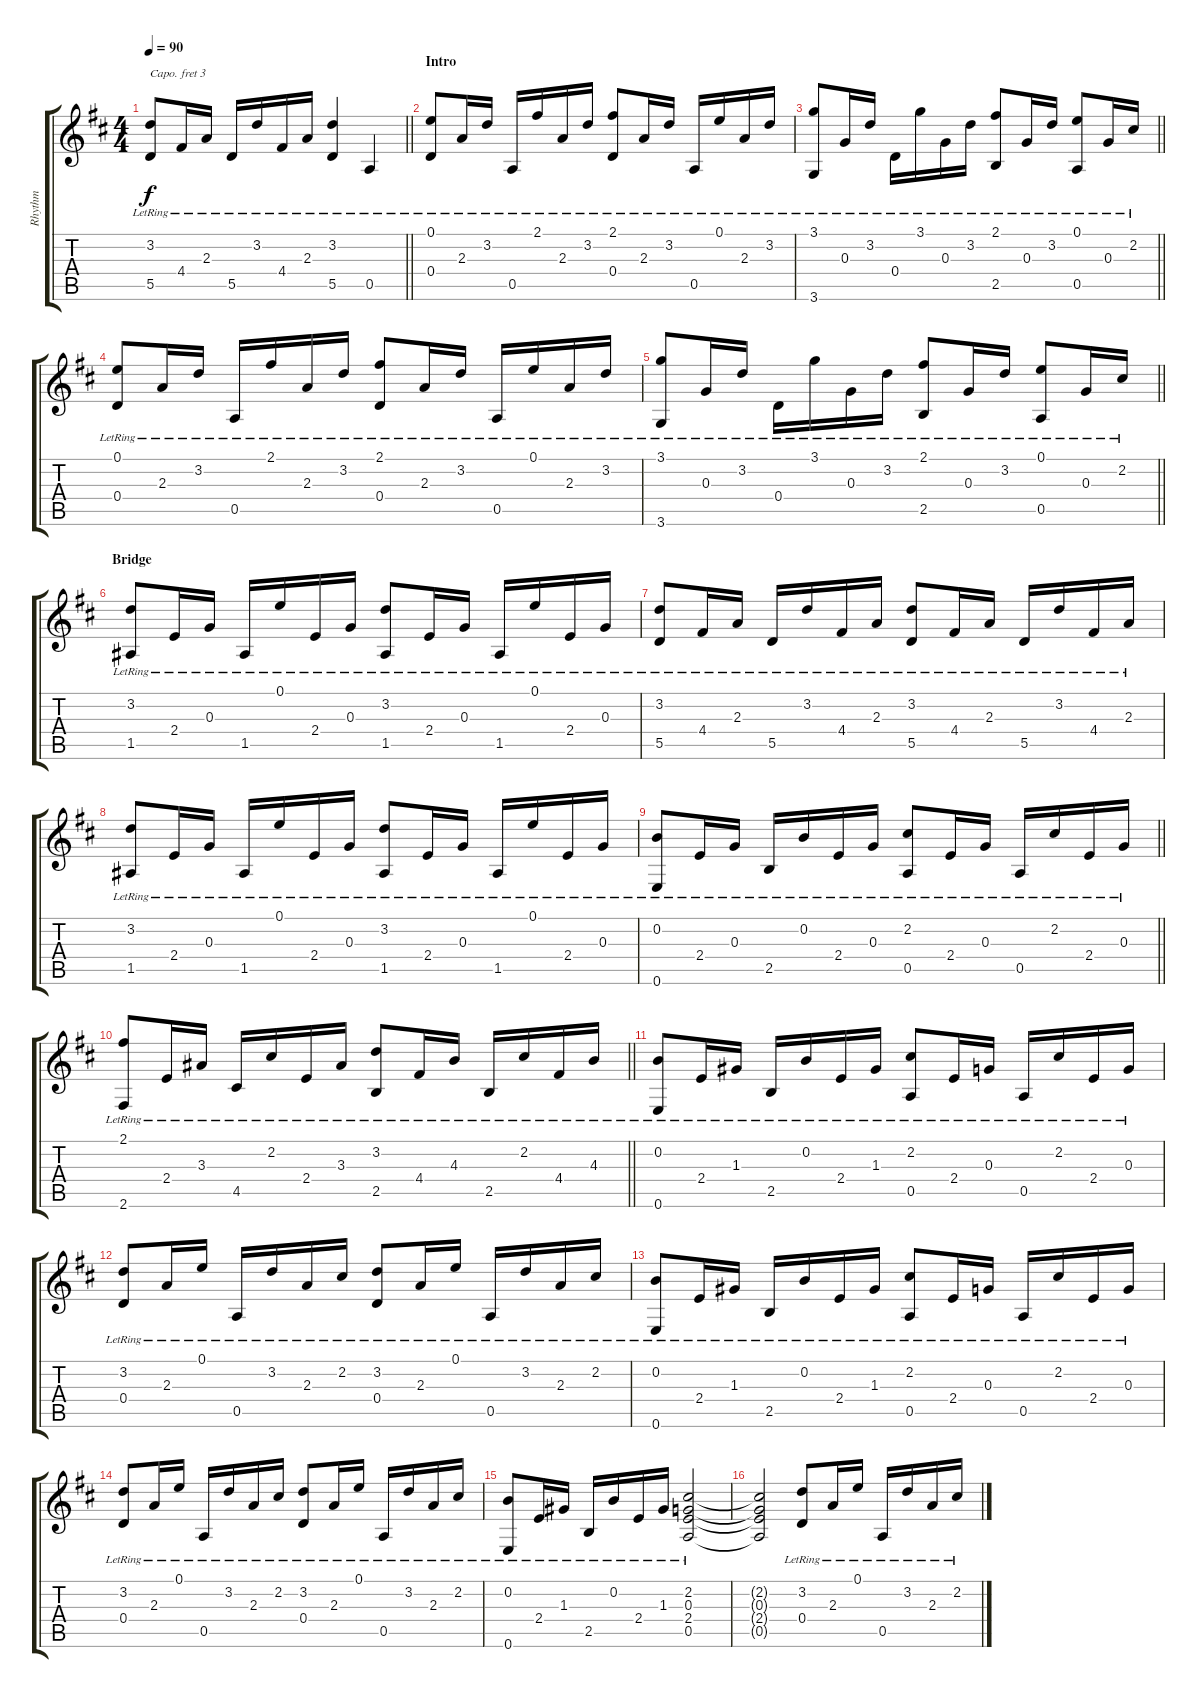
\track ("Rhythm" "Rhythm") {mute instrument acousticguitarsteel}
\staff {score tabs}
\capo 3
\tuning (Db4 Ab3 E3 B2 Gb2 Db2) {hide}
\ts (4 4)
\tempo 90
\clef g2
\barLineRight lightlight
\ks d
(3.2{lr} 5.5{lr}).8{dy f} 4.4{lr}.16 2.3{lr}.16 5.5{lr}.16 3.2{lr}.16 4.4{lr}.16 2.3{lr}.16 (3.2{lr} 5.5{lr}).4 0.5{lr}.4 |
\section ("" "Intro")
(0.1{lr} 0.4{lr}).8 2.3{lr}.16 3.2{lr}.16 0.5{lr}.16 2.1{lr}.16 2.3{lr}.16 3.2{lr}.16 (2.1{lr} 0.4{lr}).8 2.3{lr}.16 3.2{lr}.16 0.5{lr}.16 0.1{lr}.16 2.3{lr}.16 3.2{lr}.16 |
\barLineRight lightlight
(3.1{lr} 3.6{lr}).8 0.3{lr}.16 3.2{lr}.16 0.4{lr}.16 3.1{lr}.16 0.3{lr}.16 3.2{lr}.16 (2.1{lr} 2.5{lr}).8 0.3{lr}.16 3.2{lr}.16 (0.1{lr} 0.5{lr}).8 0.3{lr}.16 2.2{lr}.16 |
(0.1{lr} 0.4{lr}).8 2.3{lr}.16 3.2{lr}.16 0.5{lr}.16 2.1{lr}.16 2.3{lr}.16 3.2{lr}.16 (2.1{lr} 0.4{lr}).8 2.3{lr}.16 3.2{lr}.16 0.5{lr}.16 0.1{lr}.16 2.3{lr}.16 3.2{lr}.16 |
\barLineRight lightlight
(3.1{lr} 3.6{lr}).8 0.3{lr}.16 3.2{lr}.16 0.4{lr}.16 3.1{lr}.16 0.3{lr}.16 3.2{lr}.16 (2.1{lr} 2.5{lr}).8 0.3{lr}.16 3.2{lr}.16 (0.1{lr} 0.5{lr}).8 0.3{lr}.16 2.2{lr}.16 |
\section ("" "Bridge")
(3.2{lr} 1.5{lr}).8 2.4{lr}.16 0.3{lr}.16 1.5{lr}.16 0.1{lr}.16 2.4{lr}.16 0.3{lr}.16 (3.2{lr} 1.5{lr}).8 2.4{lr}.16 0.3{lr}.16 1.5{lr}.16 0.1{lr}.16 2.4{lr}.16 0.3{lr}.16 |
(3.2{lr} 5.5{lr}).8 4.4{lr}.16 2.3{lr}.16 5.5{lr}.16 3.2{lr}.16 4.4{lr}.16 2.3{lr}.16 (3.2{lr} 5.5{lr}).8 4.4{lr}.16 2.3{lr}.16 5.5{lr}.16 3.2{lr}.16 4.4{lr}.16 2.3{lr}.16 |
(3.2{lr} 1.5{lr}).8 2.4{lr}.16 0.3{lr}.16 1.5{lr}.16 0.1{lr}.16 2.4{lr}.16 0.3{lr}.16 (3.2{lr} 1.5{lr}).8 2.4{lr}.16 0.3{lr}.16 1.5{lr}.16 0.1{lr}.16 2.4{lr}.16 0.3{lr}.16 |
\barLineRight lightlight
(0.2{lr} 0.6{lr}).8 2.4{lr}.16 0.3{lr}.16 2.5{lr}.16 0.2{lr}.16 2.4{lr}.16 0.3{lr}.16 (2.2{lr} 0.5{lr}).8 2.4{lr}.16 0.3{lr}.16 0.5{lr}.16 2.2{lr}.16 2.4{lr}.16 0.3{lr}.16 |
\barLineRight lightlight
(2.1{lr} 2.6{lr}).8 2.4{lr}.16 3.3{lr}.16 4.5{lr}.16 2.2{lr}.16 2.4{lr}.16 3.3{lr}.16 (3.2{lr} 2.5{lr}).8 4.4{lr}.16 4.3{lr}.16 2.5{lr}.16 2.2{lr}.16 4.4{lr}.16 4.3{lr}.16 |
(0.2{lr} 0.6{lr}).8 2.4{lr}.16 1.3{lr}.16 2.5{lr}.16 0.2{lr}.16 2.4{lr}.16 1.3{lr}.16 (2.2{lr} 0.5{lr}).8 2.4{lr}.16 0.3{lr}.16 0.5{lr}.16 2.2{lr}.16 2.4{lr}.16 0.3{lr}.16 |
(3.2{lr} 0.4{lr}).8 2.3{lr}.16 0.1{lr}.16 0.5{lr}.16 3.2{lr}.16 2.3{lr}.16 2.2{lr}.16 (3.2{lr} 0.4{lr}).8 2.3{lr}.16 0.1{lr}.16 0.5{lr}.16 3.2{lr}.16 2.3{lr}.16 2.2{lr}.16 |
(0.2{lr} 0.6{lr}).8 2.4{lr}.16 1.3{lr}.16 2.5{lr}.16 0.2{lr}.16 2.4{lr}.16 1.3{lr}.16 (2.2{lr} 0.5{lr}).8 2.4{lr}.16 0.3{lr}.16 0.5{lr}.16 2.2{lr}.16 2.4{lr}.16 0.3{lr}.16 |
(3.2{lr} 0.4{lr}).8 2.3{lr}.16 0.1{lr}.16 0.5{lr}.16 3.2{lr}.16 2.3{lr}.16 2.2{lr}.16 (3.2{lr} 0.4{lr}).8 2.3{lr}.16 0.1{lr}.16 0.5{lr}.16 3.2{lr}.16 2.3{lr}.16 2.2{lr}.16 |
(0.2{lr} 0.6{lr}).8 2.4{lr}.16 1.3{lr}.16 2.5{lr}.16 0.2{lr}.16 2.4{lr}.16 1.3{lr}.16 (2.2{lr} 0.3{lr} 2.4{lr} 0.5{lr}).2 |
(2.2{t} 0.3{t} 2.4{t} 0.5{t}).2 (3.2{lr} 0.4{lr}).8 2.3{lr}.16 0.1{lr}.16 0.5{lr}.16 3.2{lr}.16 2.3{lr}.16 2.2{lr}.16
